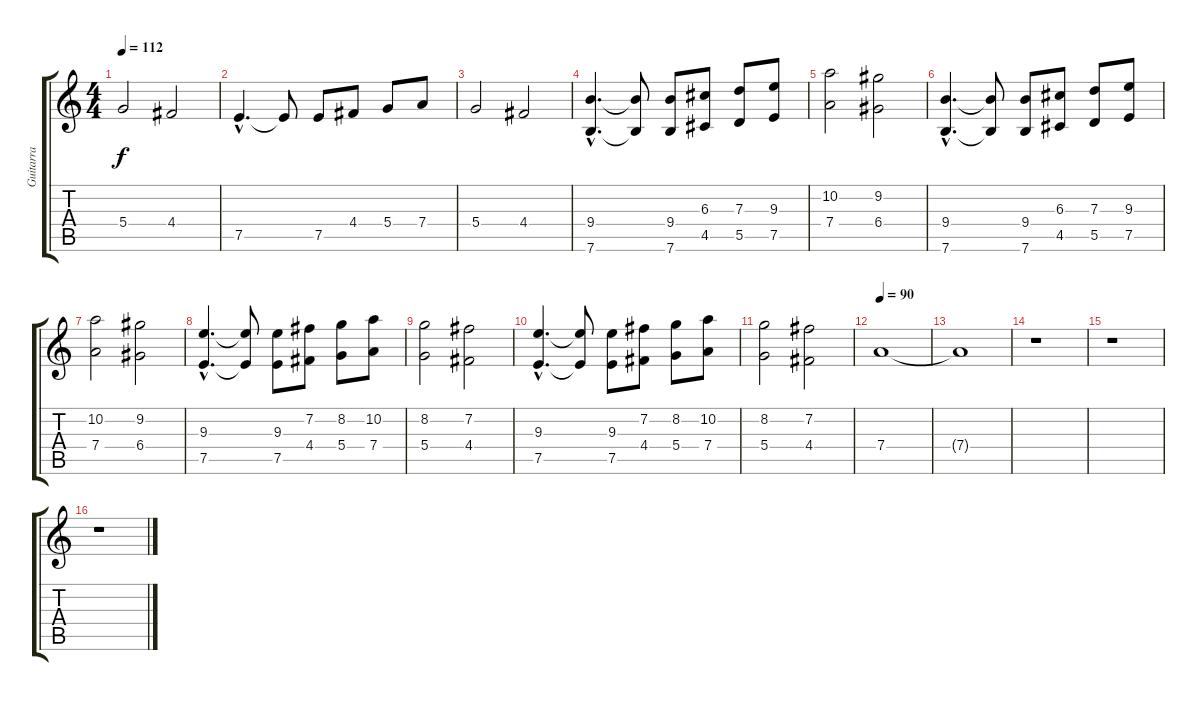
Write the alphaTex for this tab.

\track ("Guitarra" "Guitarra") {instrument distortionguitar}
\staff {score tabs}
\tuning (E4 B3 G3 D3 A2 E2) {hide}
\ts (4 4)
\tempo 112
\clef g2
\ks c
5.4.2{dy f} 4.4.2 |
7.5{hac}.4{d} 7.5{t}.8 7.5.8 4.4.8 5.4.8 7.4.8 |
5.4.2 4.4.2 |
(9.4{hac} 7.6{hac}).4{d} (9.4{t} 7.6{t}).8 (9.4 7.6).8 (6.3 4.5).8 (7.3 5.5).8 (9.3 7.5).8 |
(10.2 7.4).2 (9.2 6.4).2 |
(9.4{hac} 7.6{hac}).4{d} (9.4{t} 7.6{t}).8 (9.4 7.6).8 (6.3 4.5).8 (7.3 5.5).8 (9.3 7.5).8 |
(10.2 7.4).2 (9.2 6.4).2 |
(9.3{hac} 7.5{hac}).4{d} (9.3{t} 7.5{t}).8 (9.3 7.5).8 (7.2 4.4).8 (8.2 5.4).8 (10.2 7.4).8 |
(8.2 5.4).2 (7.2 4.4).2 |
(9.3{hac} 7.5{hac}).4{d} (9.3{t} 7.5{t}).8 (9.3 7.5).8 (7.2 4.4).8 (8.2 5.4).8 (10.2 7.4).8 |
(8.2 5.4).2 (7.2 4.4).2 |
\tempo 90
7.4.1{volume 4} |
7.4{t}.1 |
r.1 |
r.1 |
r.1
